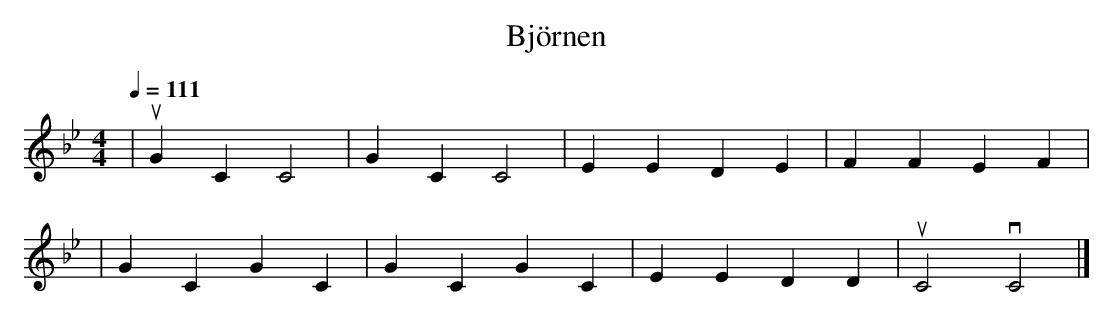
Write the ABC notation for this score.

X:1
T: Björnen
M: 4/4
L: 1/4
Q: 111
K: Bb
[V:1] | uGC C2 | GC C2 | EE DE | FF EF |
[V:2]
[V:1] | GC GC | GC GC | EE DD | uC2 vC2 |]
[V:2]
